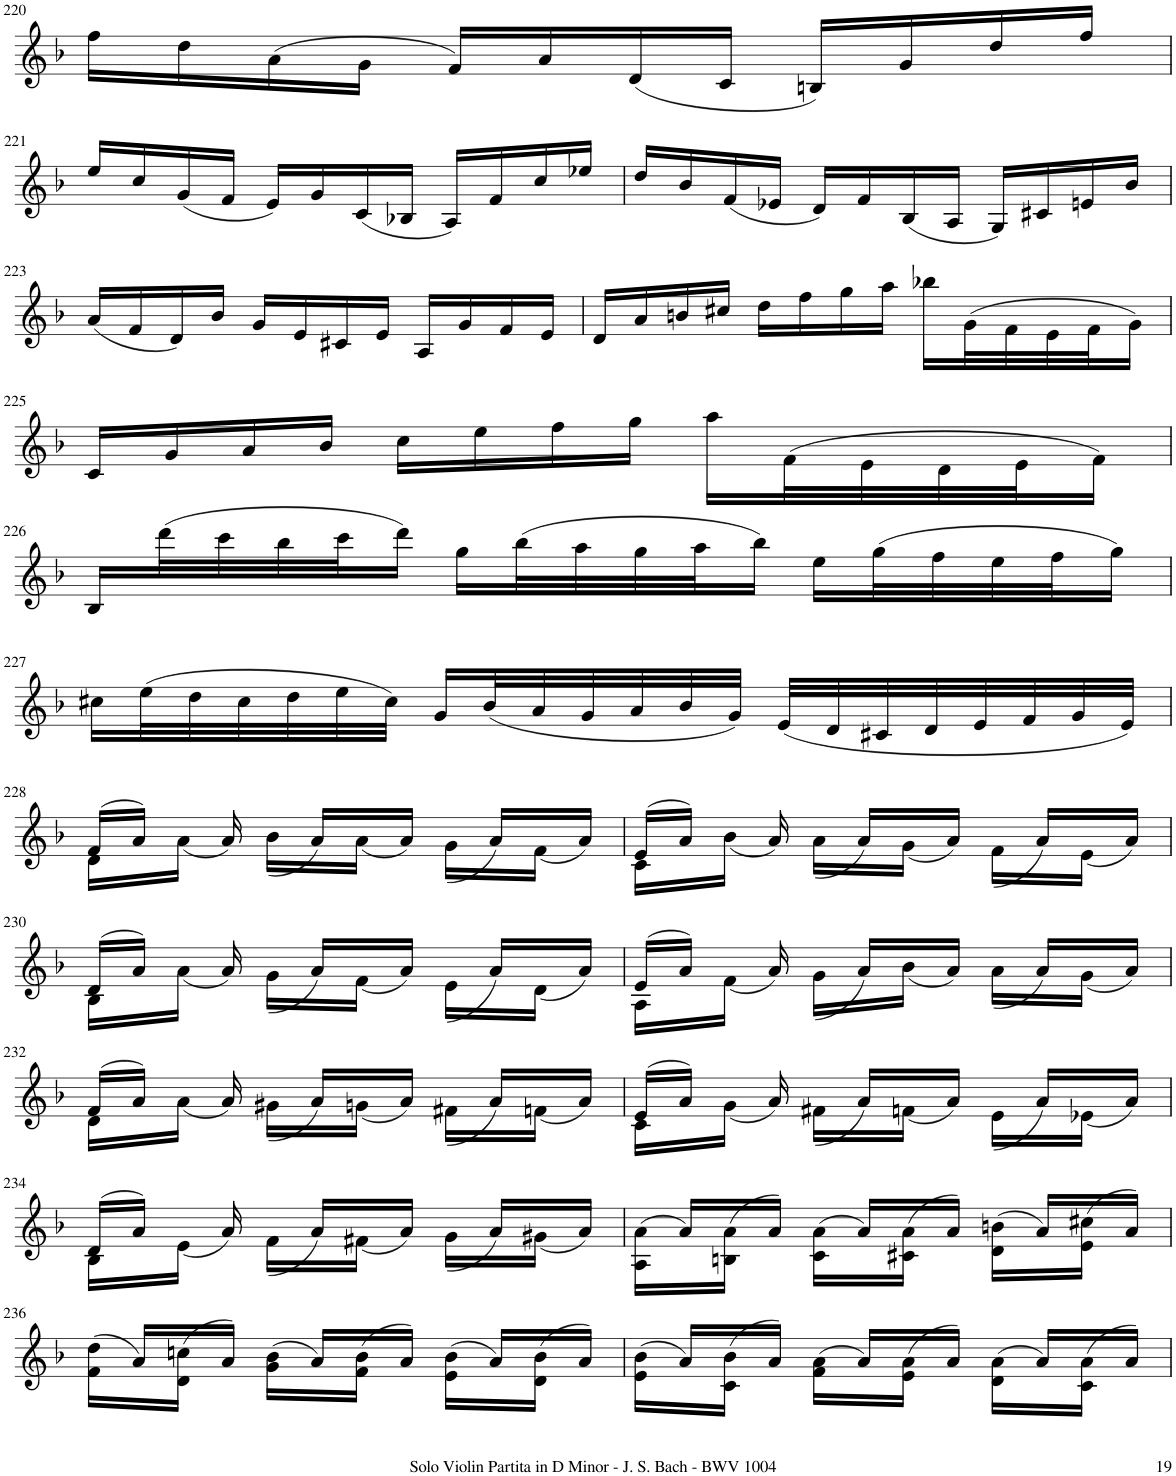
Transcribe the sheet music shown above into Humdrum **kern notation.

**kern
*part1
*staff1
*I"Violin
*I'Vln.
!!LO:PB:g=z
*clefG2
*k[b-]
*M3/4
=220
16ff\LL
16dd\
(16a\
16g\JJ
16f/LL)
16a/
(16d/
16c/JJ
16Bn/LL)
16g/
16dd/
16ff/JJ
!!LO:LB:g=z
=221
16ee/LL
16cc/
(16g/
16f/JJ
16e/LL)
16g/
(16c/
16B-X/JJ
16A/LL)
16f/
16cc/
16ee-X/JJ
=222
16dd/LL
16b-/
(16f/
16e-X/JJ
16d/LL)
16f/
(16B-/
16A/JJ
16G/LL)
16c#X/
16en/
16b-/JJ
!!LO:LB:g=z
=223
(16a/LL
16f/
16d/)
16b-/JJ
16g/LL
16e/
16c#X/
16e/JJ
16A/LL
16g/
16f/
16e/JJ
=224
16d/LL
16a/
16bn/
16cc#X/JJ
16dd\LL
16ff\
16gg\
16aa\JJ
16bb-X\LL
(32g\L
32f\
32e\
32f\J
16g\JJ)
!!LO:LB:g=z
=225
16c/LL
16g/
16a/
16b-/JJ
16cc\LL
16ee\
16ff\
16gg\JJ
16aa\LL
(32f\L
32e\
32d\
32e\J
16f\JJ)
!!LO:LB:g=z
=226
16B-/LL
(32ddd\L
32ccc\
32bb-\
32ccc\J
16ddd\JJ)
16gg\LL
(32bb-\L
32aa\
32gg\
32aa\J
16bb-\JJ)
16ee\LL
(32gg\L
32ff\
32ee\
32ff\J
16gg\JJ)
!!LO:LB:g=z
=227
16cc#X\LL
(32ee\L
32dd\
32cc#\
32dd\
32ee\
32cc#\JJJ)
16g/LL
(32b-/L
32a/
32g/
32a/
32b-/
32g/JJJ)
(32e/LLL
32d/
32c#X/
32d/
32e/
32f/
32g/
32e/JJJ)
!!LO:LB:g=z
=228
*^
(16f/LL	16d\LL
16a/JJ)	16ryy
16ryy	(16a\JJ
(16a/	16ryy
16ryy	(16b-\LL
(16a/LL	16ryy
16ryy	(16a\JJ
(16a/JJ	16ryy
16ryy	(16g\LL
(16a/LL	16ryy
16ryy	(16f\JJ
(16a/JJ	16ryy
=229	=229
16e/LL	16c\LL
16a/JJ)	16ryy
16ryy	(16b-\JJ
(16a/	16ryy
16ryy	(16a\LL
16a/LL)	16ryy
16ryy	(16g\JJ
16a/JJ)	16ryy
16ryy	(16f\LL
16a/LL)	16ryy
16ryy	(16e\JJ
16a/JJ)	16ryy
!!LO:LB:g=z	!!
=230	=230
16d/LL	16B-\LL
16a/JJ)	16ryy
16ryy	(16a\JJ
(16a/	16ryy
16ryy	(16g\LL
16a/LL)	16ryy
16ryy	(16f\JJ
16a/JJ)	16ryy
16ryy	(16e\LL
16a/LL)	16ryy
16ryy	(16d\JJ
16a/JJ)	16ryy
=231	=231
16e/LL	16A\LL
16a/JJ)	16ryy
16ryy	(16f\JJ
(16a/	16ryy
16ryy	(16g\LL
16a/LL)	16ryy
16ryy	(16b-\JJ
16a/JJ)	16ryy
16ryy	(16a\LL
16a/LL)	16ryy
16ryy	(16g\JJ
16a/JJ)	16ryy
!!LO:LB:g=z	!!
=232	=232
16f/LL	16d\LL
16a/JJ)	16ryy
16ryy	(16a\JJ
(16a/	16ryy
16ryy	(16g#X\LL
16a/LL)	16ryy
16ryy	(16gn\JJ
16a/JJ)	16ryy
16ryy	(16f#X\LL
16a/LL)	16ryy
16ryy	(16fn\JJ
16a/JJ)	16ryy
=233	=233
16e/LL	16c\LL
16a/JJ)	16ryy
16ryy	(16g\JJ
(16a/	16ryy
16ryy	(16f#X\LL
16a/LL)	16ryy
16ryy	(16fn\JJ
16a/JJ)	16ryy
16ryy	(16e\LL
16a/LL)	16ryy
16ryy	(16e-X\JJ
16a/JJ)	16ryy
!!LO:LB:g=z	!!
=234	=234
16d/LL	16B-\LL
16a/JJ)	16ryy
16ryy	(16e\JJ
(16a/	16ryy
16ryy	(16f\LL
16a/LL)	16ryy
16ryy	(16f#X\JJ
16a/JJ)	16ryy
16ryy	(16g\LL
16a/LL)	16ryy
16ryy	(16g#X\JJ
16a/JJ)	16ryy
=235	=235
16ryy	(>16A\ 16a\LL
16a/LL)	16ryy
16ryy	(>16Bn\ 16a\JJ
16a/JJ)	16ryy
16ryy	(>16c\ 16a\LL
16a/LL)	16ryy
16ryy	(>16c#X\ 16a\JJ
16a/JJ)	16ryy
16ryy	(>16d\ 16bn\LL
16a/LL)	16ryy
16ryy	(>16e\ 16cc#X\JJ
(16a/JJ	16ryy
!!LO:LB:g=z	!!
=236	=236
16ryy	(>16f\ 16dd\LL
16a/LL)	16ryy
16ryy	(>16d\ 16ccn\JJ
16a/JJ)	16ryy
16ryy	(>16g\ 16b-\LL
16a/LL)	16ryy
16ryy	(>16f\ 16b-\JJ
16a/JJ)	16ryy
16ryy	(>16e\ 16b-\LL
16a/LL)	16ryy
16ryy	(>16d\ 16b-\JJ
16a/JJ)	16ryy
=237	=237
16ryy	16e\ 16b-\LL
16a/LL)	16ryy
16ryy	16c\ 16b-\JJ
16a/JJ)	16ryy
16ryy	16f\ 16a\LL
16a/LL)	16ryy
16ryy	16e\ 16a\JJ
16a/JJ)	16ryy
16ryy	16d\ 16a\LL
16a/LL)	16ryy
16ryy	16c\ 16a\JJ
16a/JJ)	16ryy
*v	*v
=
*-
